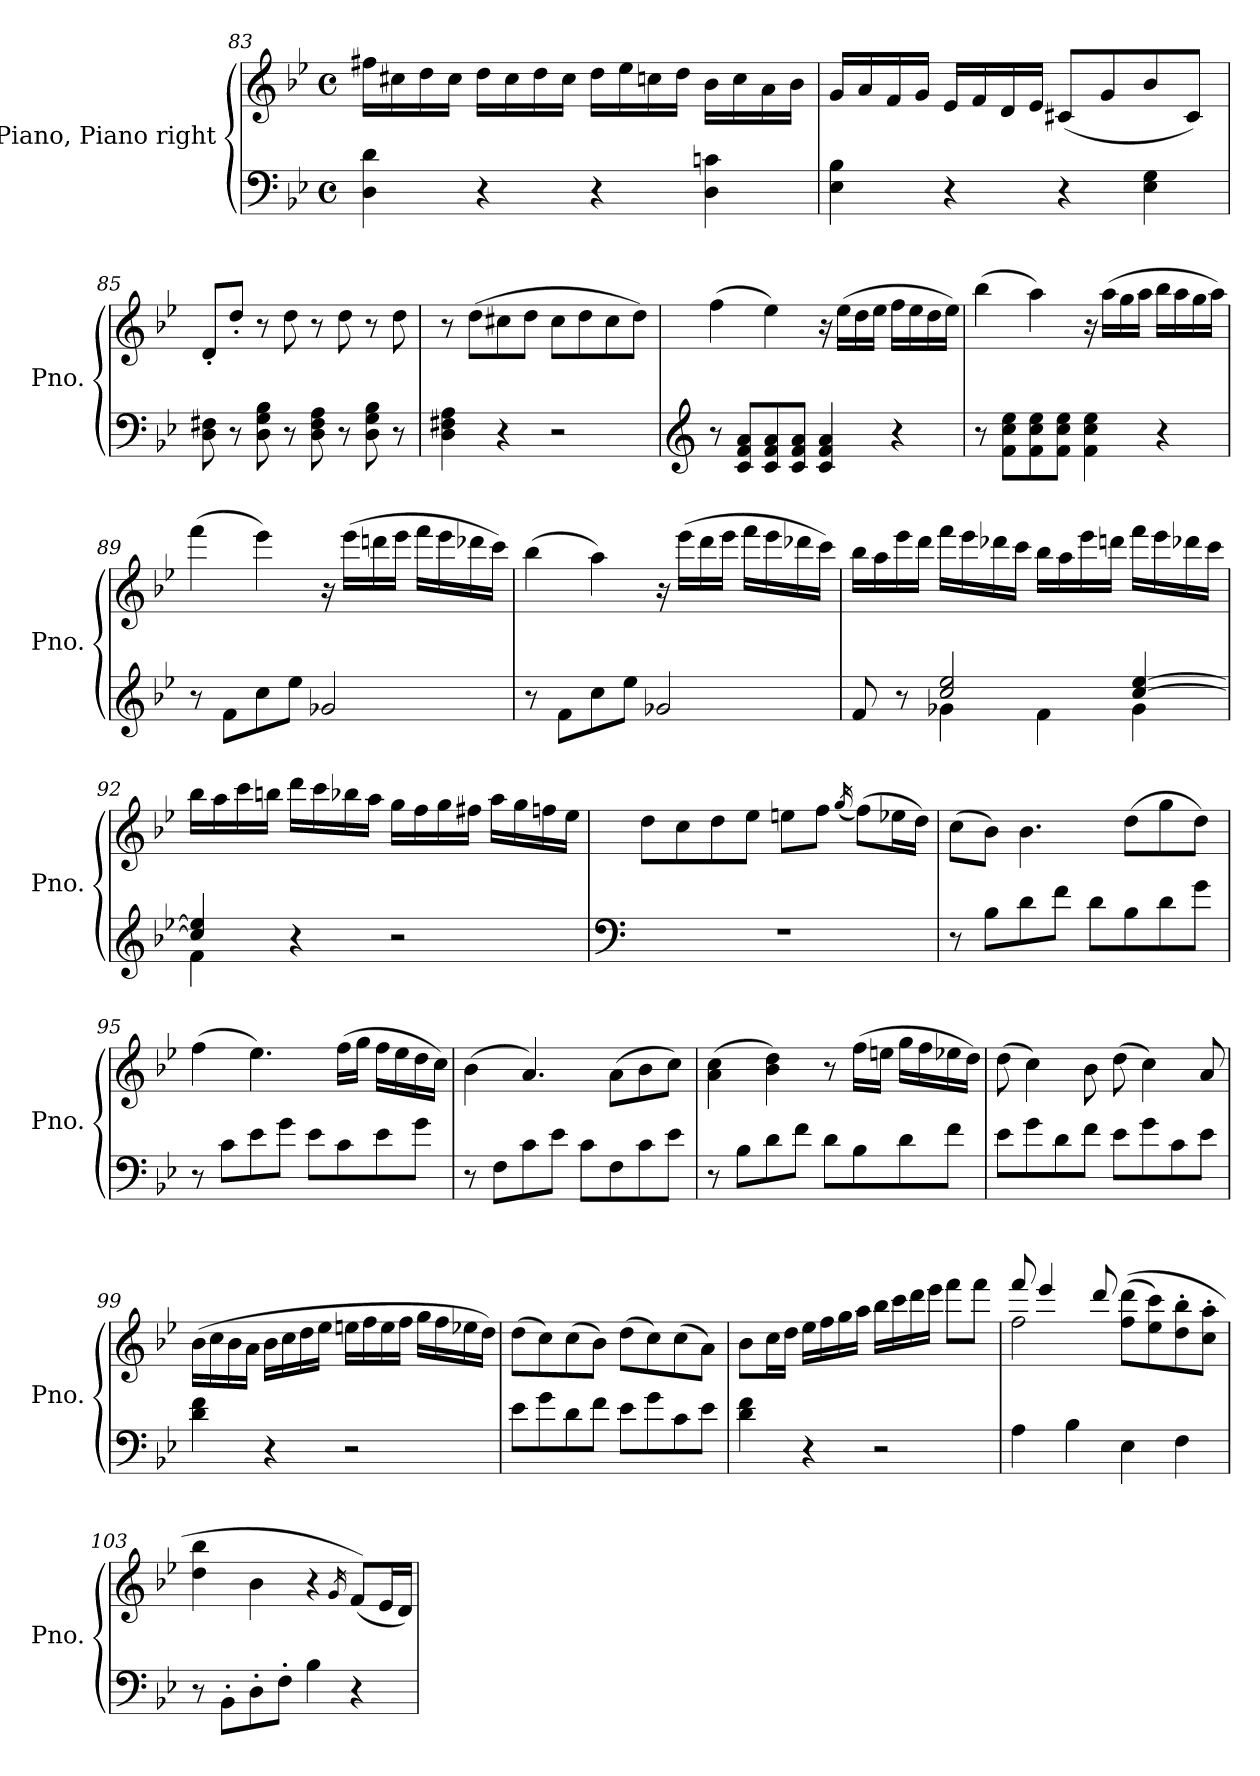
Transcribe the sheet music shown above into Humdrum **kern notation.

**kern	**kern
*part1	*part1
*staff2	*staff1
*I"Piano, Piano right	*
*I'Pno.	*
*clefF4	*clefG2
*k[b-e-]	*k[b-e-]
*M4/4	*M4/4
*met(c)	*met(c)
=83	=83
4D\ 4d\	16ff#X\LL
.	16cc#X\
.	16dd\
.	16cc#\JJ
4r	16dd\LL
.	16cc#\
.	16dd\
.	16cc#\JJ
4r	16dd\LL
.	16ee-\
.	16ccn\
.	16dd\JJ
4D\ 4cn\	16b-\LL
.	16cc\
.	16a\
.	16b-\JJ
=84	=84
4E-\ 4B-\	16g/LL
.	16a/
.	16f/
.	16g/JJ
4r	16e-/LL
.	16f/
.	16d/
.	16e-/JJ
4r	(<8c#X/L
.	8g/
4E-\ 4G\	8b-/
.	8c#/J)
=85	=85
8D\ 8F#X\	8d'/L
8r	8dd'/J
8D\ 8G\ 8B-\	8r
8r	8dd\
8D\ 8F#\ 8A\	8r
8r	8dd\
8D\ 8G\ 8B-\	8r
8r	8dd\
=86	=86
4D\ 4F#X\ 4A\	8r
.	(>8dd\L
4r	8cc#X\
.	8dd\J
2r	8cc#\L
.	8dd\
.	8cc#\
.	8dd\J)
=87	=87
*clefG2	*
8r	(>4ff\
8c/ 8f/ 8a/L	.
8c/ 8f/ 8a/	4ee-\)
8c/ 8f/ 8a/J	.
4c/ 4f/ 4a/	16r
.	(>16ee-\LL
.	16dd\
.	16ee-\JJ
4r	16ff\LL
.	16ee-\
.	16dd\
.	16ee-\JJ)
=88	=88
8r	(>4bb-\
8f\ 8cc\ 8ee-\L	.
8f\ 8cc\ 8ee-\	4aa\)
8f\ 8cc\ 8ee-\J	.
4f\ 4cc\ 4ee-\	16r
.	(>16aa\LL
.	16gg\
.	16aa\JJ
4r	16bb-\LL
.	16aa\
.	16gg\
.	16aa\JJ)
=89	=89
8r	(>4fff\
8f\L	.
8cc\	4eee-\)
8ee-\J	.
2g-X/	16r
.	(>16eee-\LL
.	16dddn\
.	16eee-\JJ
.	16fff\LL
.	16eee-\
.	16ddd-X\
.	16ccc\JJ)
=90	=90
8r	(>4bb-\
8f\L	.
8cc\	4aa\)
8ee-\J	.
2g-X/	16r
.	(>16eee-\LL
.	16ddd\
.	16eee-\JJ
.	16fff\LL
.	16eee-\
.	16ddd-X\
.	16ccc\JJ)
=91	=91
*^	*
8f/	4ryy	16bb-\LL
.	.	16aa\
8r	.	16eee-\
.	.	16ddd\JJ
2cc/ 2ee-/	4g-X\	16fff\LL
.	.	16eee-\
.	.	16ddd-X\
.	.	16ccc\JJ
.	4f\	16bb-\LL
.	.	16aa\
.	.	16eee-\
.	.	16dddn\JJ
[4cc/ [4ee-/	4g-\	16fff\LL
.	.	16eee-\
.	.	16ddd-X\
.	.	16ccc\JJ
=92	=92	=92
4cc/] 4ee-/]	4f\	16bb-\LL
.	.	16aa\
.	.	16ccc\
.	.	16bbn\JJ
4r	2.ryy	16ddd\LL
.	.	16ccc\
.	.	16bb-X\
.	.	16aa\JJ
2r	.	16gg\LL
.	.	16ff\
.	.	16gg\
.	.	16ff#X\JJ
.	.	16aa\LL
.	.	16gg\
.	.	16ffn\
.	.	16ee-\JJ
*v	*v	*
=93	=93
*clefF4	*
1r	8dd\L
.	8cc\
.	8dd\
.	8ee-\J
.	8een\L
.	8ff\J
.	(<16qgg/
.	(>8ff\L)
.	16ee-X\L
.	16dd\JJ)
=94	=94
8r	(>8cc\L
8B-\L	8b-\J)
8d\	4.b-\
8f\J	.
8d\L	.
8B-\	(>8dd\L
8d\	8gg\
8g\J	8dd\J)
=95	=95
8r	(>4ff\
8c\L	.
8e-\	4.ee-\)
8g\J	.
8e-\L	.
8c\	(>16ff\LL
.	16gg\JJ
8e-\	16ff\LL
.	16ee-\
8g\J	16dd\
.	16cc\JJ)
=96	=96
8r	(>4b-\
8F\L	.
8c\	4.a/)
8e-\J	.
8c\L	.
8F\	(>8a\L
8c\	8b-\
8e-\J	8cc\J)
=97	=97
8r	(>4a\ 4cc\
8B-\L	.
8d\	4b-\ 4dd\)
8f\J	.
8d\L	8r
8B-\	(>16ff\LL
.	16een\JJ
8d\	16gg\LL
.	16ff\
8f\J	16ee-X\
.	16dd\JJ)
=98	=98
8e-\L	(>8dd\
8g\	4cc\)
8d\	.
8f\J	8b-\
8e-\L	(>8dd\
8g\	4cc\)
8c\	.
8e-\J	8a/
=99	=99
4d\ 4f\	(>16b-\LL
.	16cc\
.	16b-\
.	16a\JJ
4r	16b-\LL
.	16cc\
.	16dd\
.	16ee-\JJ
2r	16een\LL
.	16ff\
.	16ee\
.	16ff\JJ
.	16gg\LL
.	16ff\
.	16ee-X\
.	16dd\JJ)
=100	=100
8e-\L	(>8dd\L
8g\	8cc\)
8d\	(>8cc\
8f\J	8b-\J)
8e-\L	(>8dd\L
8g\	8cc\)
8c\	(>8cc\
8e-\J	8a\J)
=101	=101
4d\ 4f\	8b-\L
.	16cc\L
.	16dd\JJ
4r	16ee-\LL
.	16ff\
.	16gg\
.	16aa\JJ
2r	16bb-\LL
.	16ccc\
.	16ddd\
.	16eee-\JJ
.	8fff\L
.	8fff\J
=102	=102
*	*^
4A\	8fff/	(<2ff\
.	4eee-/	.
4B-\	.	.
.	8ddd/	.
4E-\	((>8ff\ 8ddd\L	2ryy
.	8ee-\ 8ccc\)	.
4F\	8dd\' 8bb-\'	.
.	8cc\' 8aa\'J	.
*	*v	*v
=103	=103
8r	4dd\ 4bb-\
8BB-'\L	.
8D'\	4b-\
8F'\J	.
4B-\	4r
.	16qg/
4r	(<8f/L)
.	16e-/L
.	16d/JJ)
=	=
*-	*-
